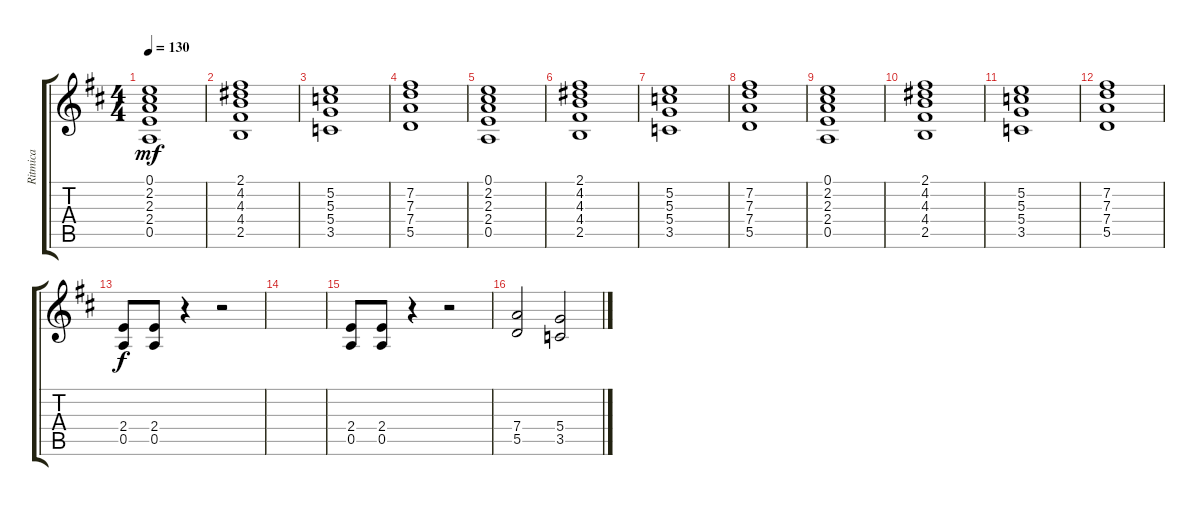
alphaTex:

\track ("Ritmica" "Ritmica") {instrument distortionguitar}
\staff {score tabs}
\tuning (E4 B3 G3 D3 A2 E2) {hide}
\ts (4 4)
\tempo 130
\clef g2
\ks d
(0.1 2.2 2.3 2.4 0.5).1{dy mf} |
(2.1 4.2 4.3 4.4 2.5).1 |
(5.2 5.3 5.4 3.5).1 |
(7.2 7.3 7.4 5.5).1 |
(0.1 2.2 2.3 2.4 0.5).1 |
(2.1 4.2 4.3 4.4 2.5).1 |
(5.2 5.3 5.4 3.5).1 |
(7.2 7.3 7.4 5.5).1 |
(0.1 2.2 2.3 2.4 0.5).1 |
(2.1 4.2 4.3 4.4 2.5).1 |
(5.2 5.3 5.4 3.5).1 |
(7.2 7.3 7.4 5.5).1 |
(2.4 0.5).8{dy f} (2.4 0.5).8 r.4 r.2 |
|
(2.4 0.5).8 (2.4 0.5).8 r.4 r.2 |
(7.4 5.5).2 (5.4 3.5).2
